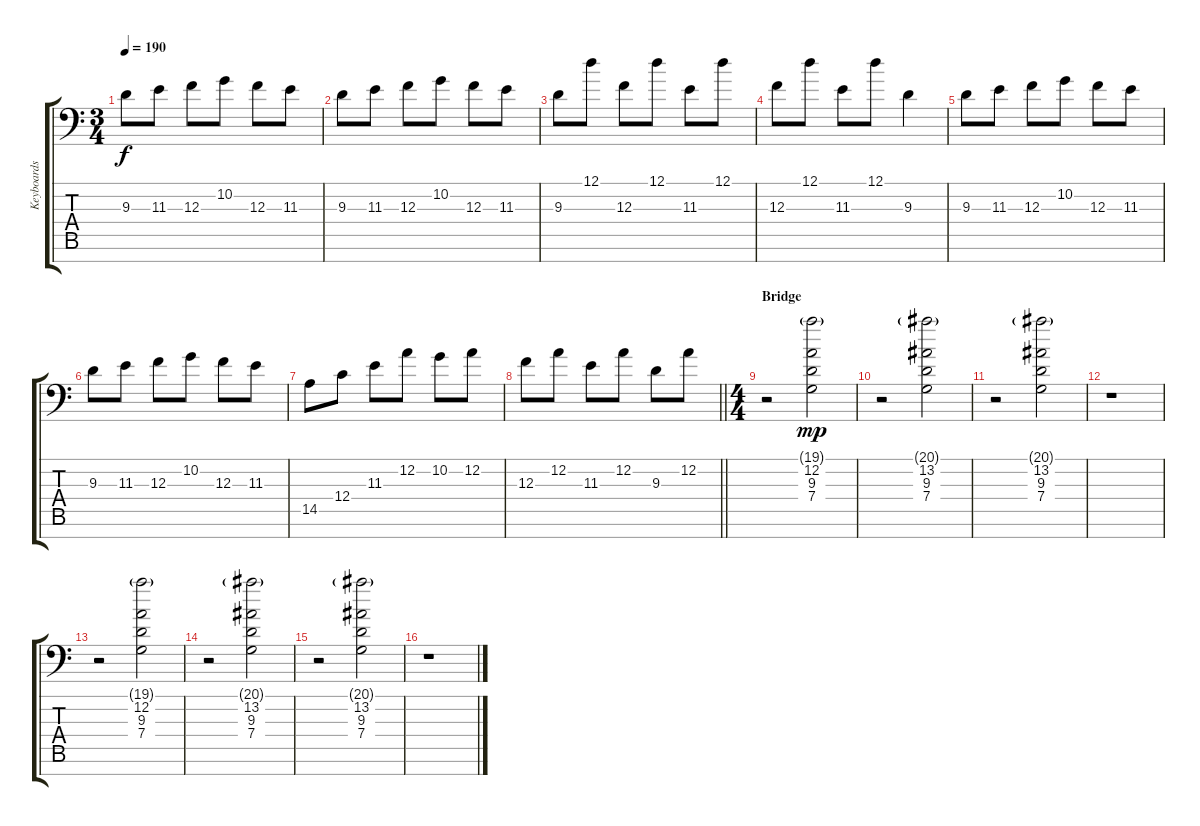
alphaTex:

\track ("Keyboards" "Keyboards") {instrument stringensemble1}
\staff {score tabs}
\tuning (D4 A3 F3 C3 G2 D2 A1) {hide}
\ts (3 4)
\tempo 190
\clef f4
\ks c
9.3.8{dy f} 11.3.8 12.3.8 10.2.8 12.3.8 11.3.8 |
9.3.8 11.3.8 12.3.8 10.2.8 12.3.8 11.3.8 |
9.3.8 12.1.8 12.3.8 12.1.8 11.3.8 12.1.8 |
12.3.8 12.1.8 11.3.8 12.1.8 9.3.4 |
9.3.8 11.3.8 12.3.8 10.2.8 12.3.8 11.3.8 |
9.3.8 11.3.8 12.3.8 10.2.8 12.3.8 11.3.8 |
14.5.8 12.4.8 11.3.8 12.2.8 10.2.8 12.2.8 |
\barLineRight lightlight
12.3.8 12.2.8 11.3.8 12.2.8 9.3.8 12.2.8 |
\ts (4 4)
\section ("" "Bridge")
r.2{volume 12 balance 8 instrument stringensemble2} (19.1{g} 12.2 9.3 7.4).2{dy mp} |
r.2 (20.1{g} 13.2 9.3 7.4).2 |
r.2 (20.1{g} 13.2 9.3 7.4).2 |
r.1 |
r.2 (19.1{g} 12.2 9.3 7.4).2 |
r.2 (20.1{g} 13.2 9.3 7.4).2 |
r.2 (20.1{g} 13.2 9.3 7.4).2 |
r.1
